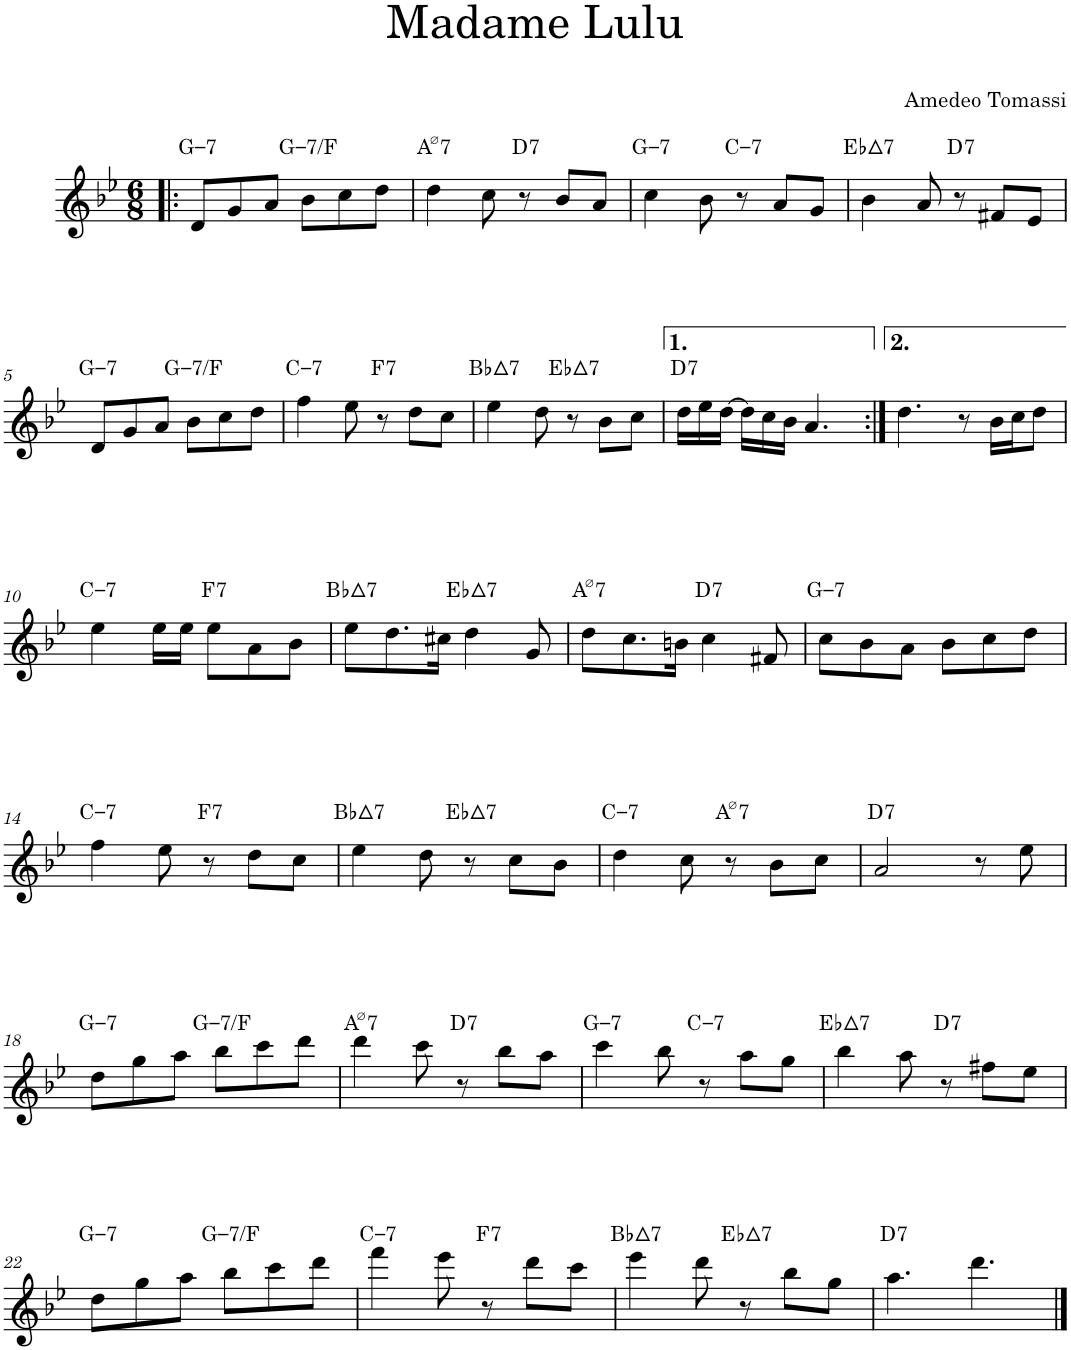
**kern	**harte
*part1	*part1
*staff1	*
*I"Tenor Saxophone	*
*I'T. Sax.	*
*clefG2	*
*Trd8c14	*
*k[b-e-]	*
*M6/8	*
=1!|:	=1!|:
!	!LO:H:kt=7
8d/L	G:min7
8g/	.
8a/J	.
!	!LO:H:kt=7
8b-\L	G:min7/b7
8cc\	.
8dd\J	.
=2	=2
!	!LO:H:kt=7
4dd\	A:hdim7
8cc\	.
!	!LO:H:kt=7
8r	D:7
8b-/L	.
8a/J	.
=3	=3
!	!LO:H:kt=7
4cc\	G:min7
8b-\	.
!	!LO:H:kt=7
8r	C:min7
8a/L	.
8g/J	.
=4	=4
!	!LO:H:kt=7
4b-\	Eb:maj7
8a/	.
!	!LO:H:kt=7
8r	D:7
8f#X/L	.
8e-/J	.
!!LO:LB:g=z
=5	=5
!	!LO:H:kt=7
8d/L	G:min7
8g/	.
8a/J	.
!	!LO:H:kt=7
8b-\L	G:min7/b7
8cc\	.
8dd\J	.
=6	=6
!	!LO:H:kt=7
4ff\	C:min7
8ee-\	.
!	!LO:H:kt=7
8r	F:7
8dd\L	.
8cc\J	.
=7	=7
!	!LO:H:kt=7
4ee-\	Bb:maj7
8dd\	.
!	!LO:H:kt=7
8r	Eb:maj7
8b-\L	.
8cc\J	.
=8	=8
!	!LO:H:kt=7
16dd\LL	D:7
16ee-\	.
[16dd\JJ	.
16dd\LL]	.
16cc\	.
16b-\JJ	.
4.a/	.
=9:|!	=9:|!
4.dd\	.
8r	.
16b-\LL	.
16cc\J	.
8dd\J	.
!!LO:LB:g=z
=10	=10
!	!LO:H:kt=7
4ee-\	C:min7
16ee-\LL	.
16ee-\JJ	.
!	!LO:H:kt=7
8ee-\L	F:7
8a\	.
8b-\J	.
=11	=11
!	!LO:H:kt=7
8ee-\L	Bb:maj7
8.dd\	.
16cc#X\Jk	.
!	!LO:H:kt=7
4dd\	Eb:maj7
8g/	.
=12	=12
!	!LO:H:kt=7
8dd\L	A:hdim7
8.cc\	.
16bn\Jk	.
!	!LO:H:kt=7
4cc\	D:7
8f#X/	.
=13	=13
!	!LO:H:kt=7
8cc\L	G:min7
8b-\	.
8a\J	.
8b-\L	.
8cc\	.
8dd\J	.
!!LO:LB:g=z
=14	=14
!	!LO:H:kt=7
4ff\	C:min7
8ee-\	.
!	!LO:H:kt=7
8r	F:7
8dd\L	.
8cc\J	.
=15	=15
!	!LO:H:kt=7
4ee-\	Bb:maj7
8dd\	.
!	!LO:H:kt=7
8r	Eb:maj7
8cc\L	.
8b-\J	.
=16	=16
!	!LO:H:kt=7
4dd\	C:min7
8cc\	.
!	!LO:H:kt=7
8r	A:hdim7
8b-\L	.
8cc\J	.
=17	=17
!	!LO:H:kt=7
2a/	D:7
8r	.
8ee-\	.
!!LO:LB:g=z
=18	=18
!	!LO:H:kt=7
8dd\L	G:min7
8gg\	.
8aa\J	.
!	!LO:H:kt=7
8bb-\L	G:min7/b7
8ccc\	.
8ddd\J	.
=19	=19
!	!LO:H:kt=7
4ddd\	A:hdim7
8ccc\	.
!	!LO:H:kt=7
8r	D:7
8bb-\L	.
8aa\J	.
=20	=20
!	!LO:H:kt=7
4ccc\	G:min7
8bb-\	.
!	!LO:H:kt=7
8r	C:min7
8aa\L	.
8gg\J	.
=21	=21
!	!LO:H:kt=7
4bb-\	Eb:maj7
8aa\	.
!	!LO:H:kt=7
8r	D:7
8ff#X\L	.
8ee-\J	.
!!LO:LB:g=z
=22	=22
!	!LO:H:kt=7
8dd\L	G:min7
8gg\	.
8aa\J	.
!	!LO:H:kt=7
8bb-\L	G:min7/b7
8ccc\	.
8ddd\J	.
=23	=23
!	!LO:H:kt=7
4fff\	C:min7
8eee-\	.
!	!LO:H:kt=7
8r	F:7
8ddd\L	.
8ccc\J	.
=24	=24
!	!LO:H:kt=7
4eee-\	Bb:maj7
8ddd\	.
!	!LO:H:kt=7
8r	Eb:maj7
8bb-\L	.
8gg\J	.
=25	=25
!	!LO:H:kt=7
4.aa\	D:7
4.ddd\	.
==	==
*-	*-
